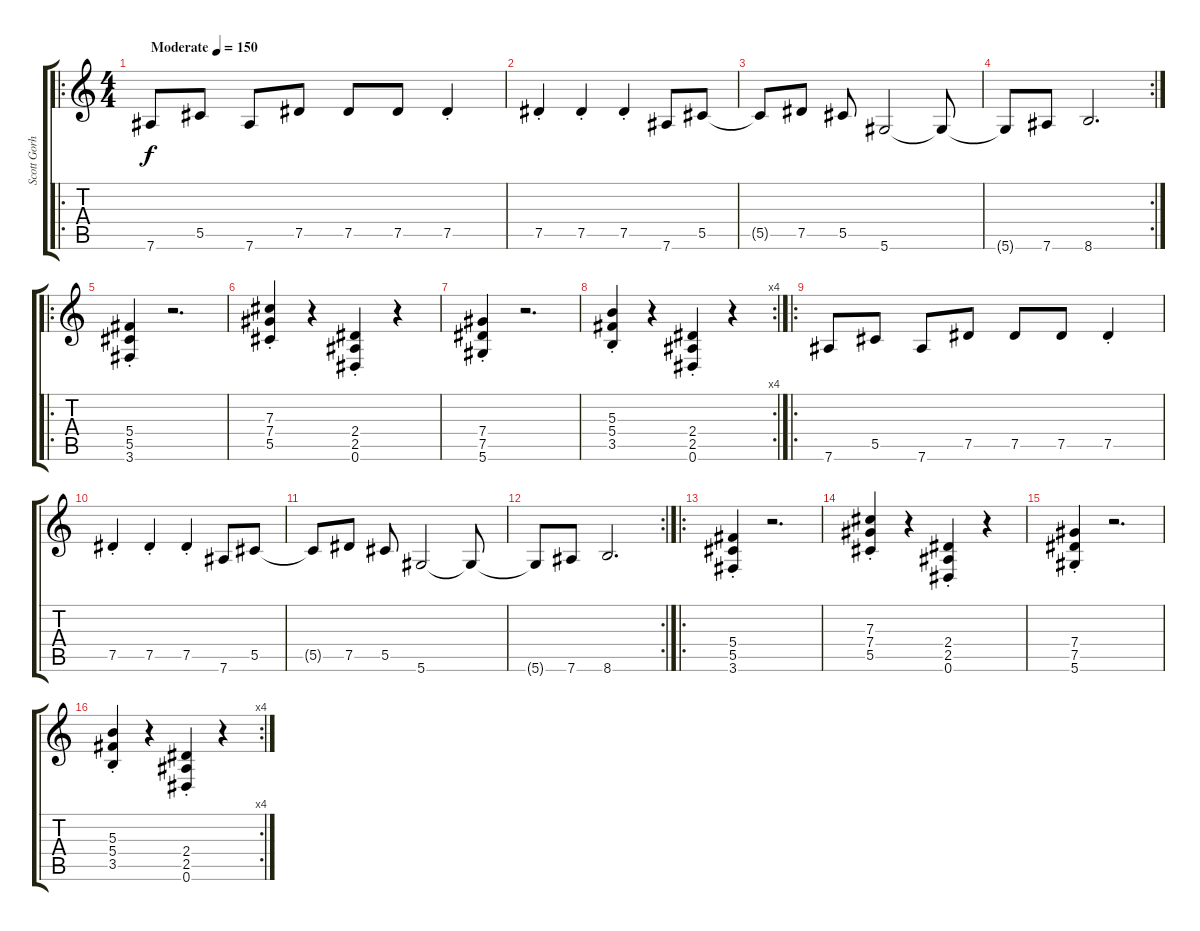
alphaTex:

\track ("Scott Gorham" "Scott Gorh") {instrument overdrivenguitar}
\staff {score tabs}
\tuning (Eb4 Bb3 Gb3 Db3 Ab2 Eb2) {hide}
\ro
\ts (4 4)
\tempo (150 "Moderate")
\clef g2
\ks c
7.6.8{dy f instrument overdrivenguitar} 5.5.8 7.6.8 7.5.8 7.5.8 7.5.8 7.5{st}.4 |
7.5{st}.4 7.5{st}.4 7.5{st}.4 7.6.8 5.5.8 |
5.5{t}.8 7.5.8 5.5.8 5.6.2 5.6{t}.8 |
\rc 2
5.6{t}.8 7.6.8 8.6.2{d} |
\ro
(5.4{st} 5.5{st} 3.6{st}).4 r.2{d} |
(7.3{st} 7.4{st} 5.5{st}).4 r.4 (2.4{st} 2.5{st} 0.6{st}).4 r.4 |
(7.4{st} 7.5{st} 5.6{st}).4 r.2{d} |
\rc 4
(5.3{st} 5.4{st} 3.5{st}).4 r.4 (2.4{st} 2.5{st} 0.6{st}).4 r.4 |
\ro
7.6.8 5.5.8 7.6.8 7.5.8 7.5.8 7.5.8 7.5{st}.4 |
7.5{st}.4 7.5{st}.4 7.5{st}.4 7.6.8 5.5.8 |
5.5{t}.8 7.5.8 5.5.8 5.6.2 5.6{t}.8 |
\rc 2
5.6{t}.8 7.6.8 8.6.2{d} |
\ro
(5.4{st} 5.5{st} 3.6{st}).4 r.2{d} |
(7.3{st} 7.4{st} 5.5{st}).4 r.4 (2.4{st} 2.5{st} 0.6{st}).4 r.4 |
(7.4{st} 7.5{st} 5.6{st}).4 r.2{d} |
\rc 4
(5.3{st} 5.4{st} 3.5{st}).4 r.4 (2.4{st} 2.5{st} 0.6{st}).4 r.4
